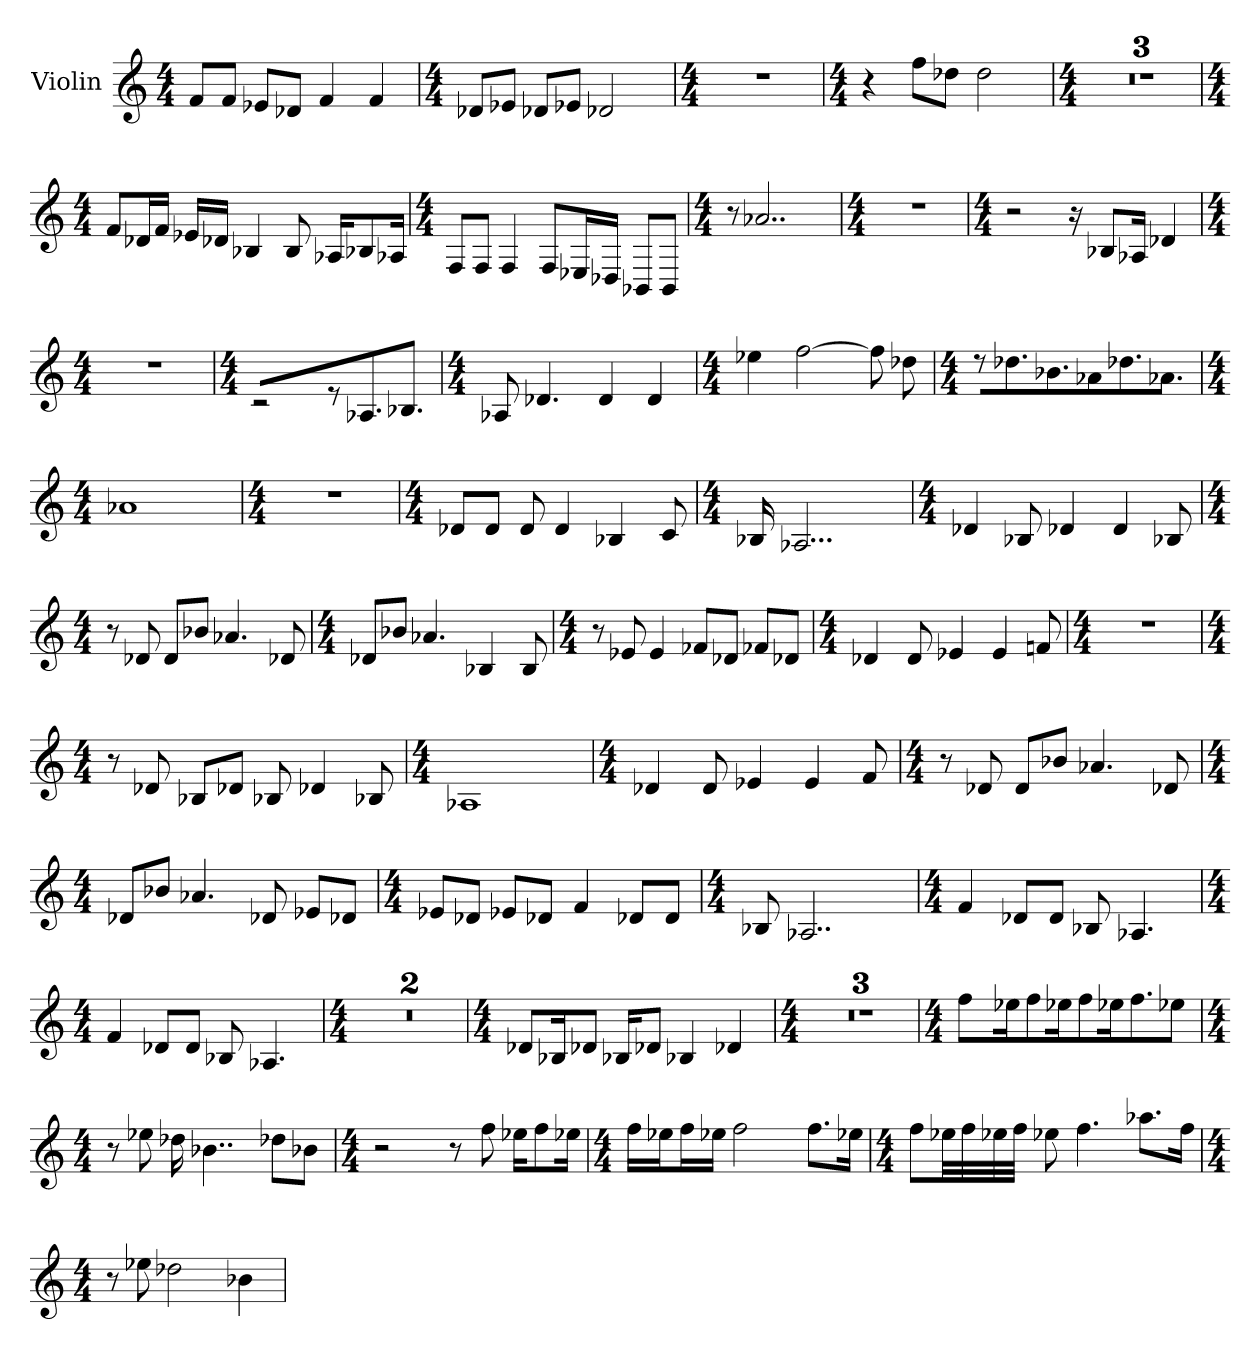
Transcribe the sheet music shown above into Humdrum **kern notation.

**kern
*part1
*staff1
*I"Violin
*I'Vln
*M4/4
=
8fL
8fJ
8e-XL
8d-XJ
4f
4f
=
*M4/4
8d-XL
8e-XJ
8d-XL
8e-XJ
2d-X
=
*M4/4
1r
=
*M4/4
4r
8ffL
8dd-XJ
2dd-
=
*M4/4
1r
=
*M4/4
1r
=
*M4/4
1r
=
*M4/4
8fL
16d-XL
16fJJ
16e-XLL
16d-XJJ
4B-X
8B-
16A-XKL
8B-X
16A-XJk
=
*M4/4
8FL
8FJ
4F
8FL
16E-XL
16D-XJJ
8BB-XL
8BB-J
=
*M4/4
8r
2..a-X
=
*M4/4
1r
=
*M4/4
2r
16r
8B-XL
16A-XJk
4d-X
=
*M4/4
1r
=
*M4/4
2r
8r
8.A-X
8.B-XJ
=
*M4/4
8A-X
4.d-X
4d-
4d-
=
*M4/4
4ee-X
[2ff
8ff]
8dd-X
=
*M4/4
8r
8.dd-X
8.b-XL
8a-X
8.dd-XJ
8.a-XJ
=
*M4/4
1a-X
=
*M4/4
1r
=
*M4/4
8d-XL
8d-J
8d-
4d-
4B-X
8c
=
*M4/4
16B-X
2...A-X
=
*M4/4
4d-X
8B-X
4d-X
4d-
8B-X
=
*M4/4
8r
8d-X
8d-L
8b-XJ
4.a-X
8d-X
=
*M4/4
8d-XL
8b-XJ
4.a-X
4B-X
8B-
=
*M4/4
8r
8e-X
4e-
8f-XL
8d-XJ
8f-XL
8d-XJ
=
*M4/4
4d-X
8d-
4e-X
4e-
8fn
=
*M4/4
1r
=
*M4/4
8r
8d-X
8B-XL
8d-XJ
8B-X
4d-X
8B-X
=
*M4/4
1A-X
=
*M4/4
4d-X
8d-
4e-X
4e-
8f
=
*M4/4
8r
8d-X
8d-L
8b-XJ
4.a-X
8d-X
=
*M4/4
8d-XL
8b-XJ
4.a-X
8d-X
8e-XL
8d-XJ
=
*M4/4
8e-XL
8d-XJ
8e-XL
8d-XJ
4f
8d-XL
8d-J
=
*M4/4
8B-X
2..A-X
=
*M4/4
4f
8d-XL
8d-J
8B-X
4.A-X
=
*M4/4
4f
8d-XL
8d-J
8B-X
4.A-X
=
*M4/4
1r
=
*M4/4
1r
=
*M4/4
8d-XL
16B-XK
8d-XJ
16B-XKL
8d-XJ
4B-X
4d-X
=
*M4/4
1r
=
*M4/4
1r
=
*M4/4
1r
=
*M4/4
4ff
16ee-XKL
8ff
16ee-XJk
8ffL
16ee-XK
8.ffJ
8ee-XJ
=
*M4/4
8r
8ee-X
16dd-X
4..b-X
8dd-XL
8b-XJ
=
*M4/4
2r
8r
8ff
16ee-XKL
8ff
16ee-XJk
=
*M4/4
16ffLL
16ee-XJ
16ffL
16ee-XJJ
2ff
8.ffL
16ee-XJk
=
*M4/4
8ffL
32ee-XLL
32ff
32ee-X
32ffJJJ
8ee-X
4.ff
8.aa-XL
16ffJk
=
*M4/4
8r
8ee-X
2dd-X
4b-X
=
*-
